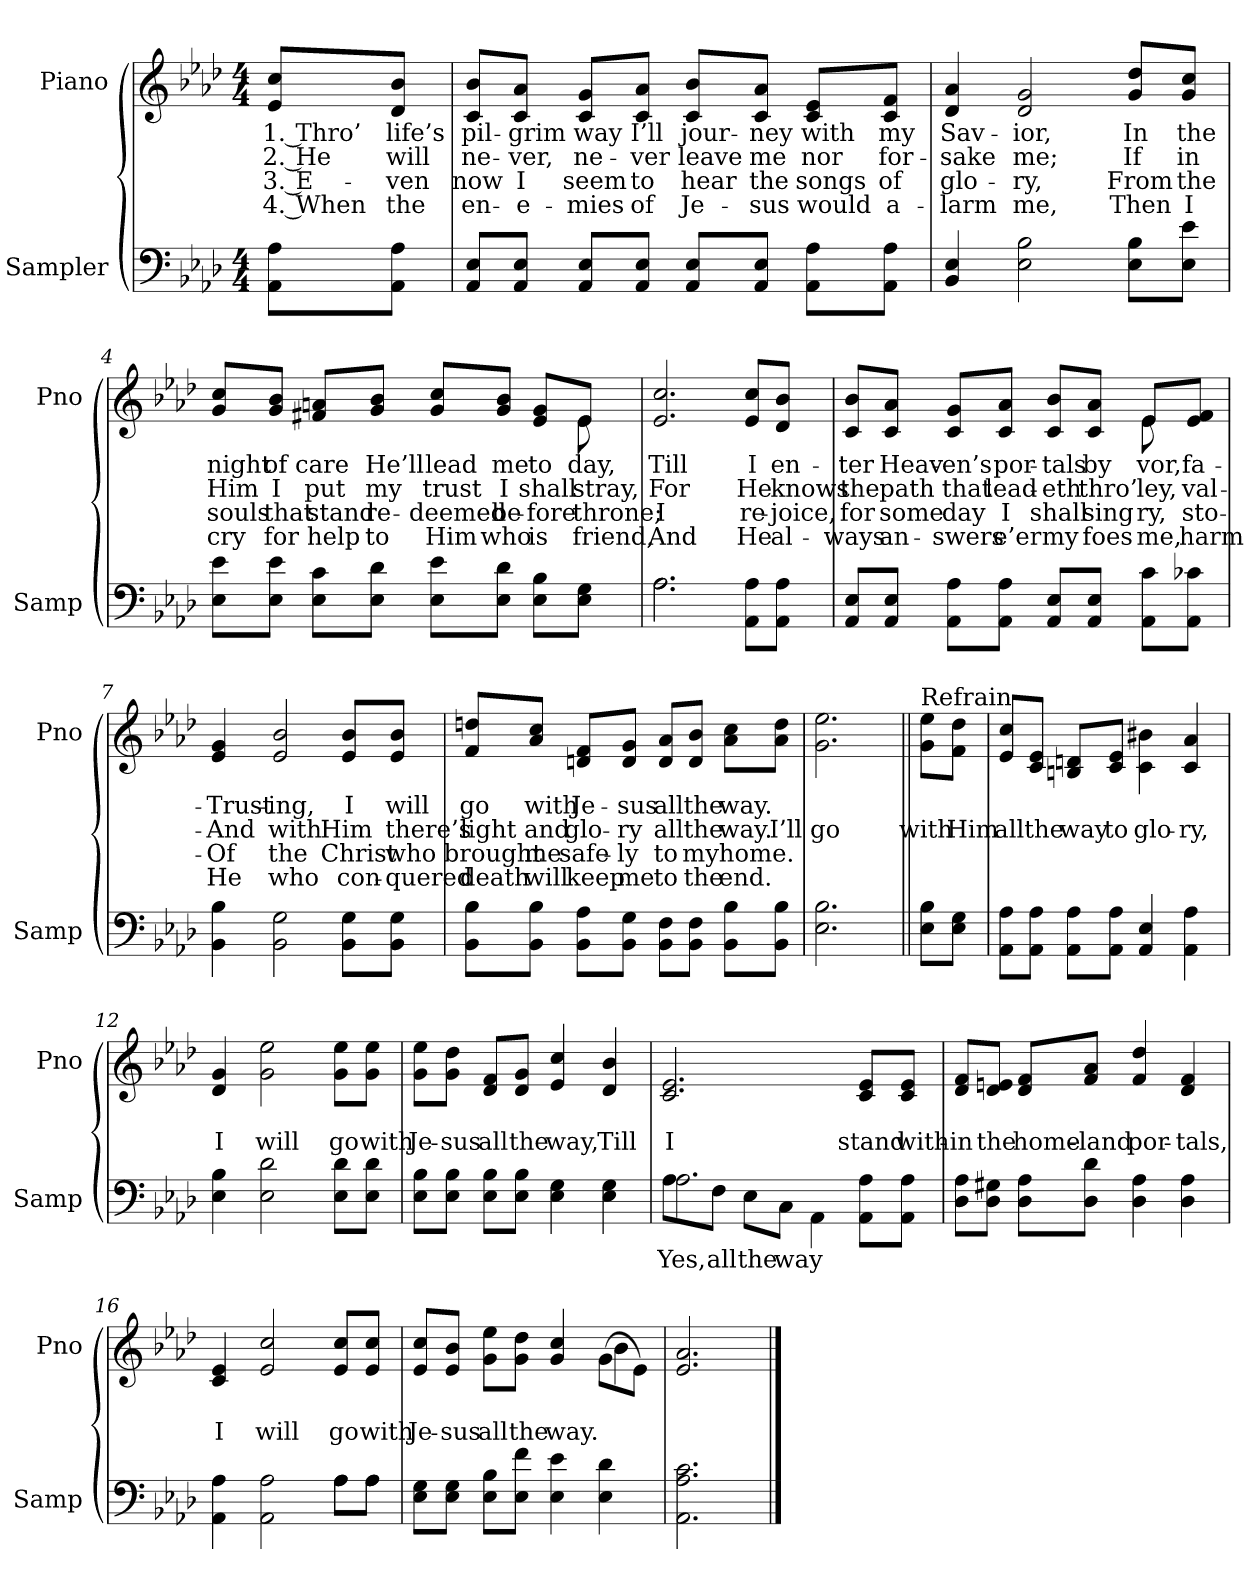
**kern	**text	**kern	**text	**text	**text	**text
*part2	*part2	*part1	*part1	*part1	*part1	*part1
*staff2	*staff2	*staff1	*staff1	*staff1	*staff1	*staff1
*I"Sampler	*	*I"Piano	*	*	*	*
*I'Samp	*	*I'Pno	*	*	*	*
*clefF4	*	*clefG2	*	*	*	*
*k[b-e-a-d-]	*	*k[b-e-a-d-]	*	*	*	*
*A-:	*	*A-:	*	*	*	*
*M4/4	*	*M4/4	*	*	*	*
=1	=1	=1	=1	=1	=1	=1
8AA-\ 8A-\L	.	8e-/ 8cc/L	1. Thro’	2. He	3. E-	4. When
8AA-\ 8A-\J	.	8d-/ 8b-/J	life’s	will	-ven	the
=2	=2	=2	=2	=2	=2	=2
8AA-/ 8E-/L	.	8c/ 8b-/L	pil-	ne-	now	en-
8AA-/ 8E-/J	.	8c/ 8a-/J	-grim	-ver,	I	-e-
8AA-/ 8E-/L	.	8c/ 8g/L	way	ne-	seem	-mies
8AA-/ 8E-/J	.	8c/ 8a-/J	I’ll	-ver	to	of
8AA-/ 8E-/L	.	8c/ 8b-/L	jour-	leave	hear	Je-
8AA-/ 8E-/J	.	8c/ 8a-/J	-ney	me	the	-sus
8AA-\ 8A-\L	.	8c/ 8e-/L	with	nor	songs	would
8AA-\ 8A-\J	.	8c/ 8f/J	my	for-	of	a-
=3	=3	=3	=3	=3	=3	=3
4BB- 4E-	.	4d- 4a-	Sav-	-sake	glo-	-larm
2E- 2B-	.	2d- 2g	-ior,	me;	-ry,	me,
8E-\ 8B-\L	.	8g/ 8dd-/L	In	If	From	Then
8E-\ 8e-\J	.	8g/ 8cc/J	the	in	the	I
=4	=4	=4	=4	=4	=4	=4
*	*	*^	*	*	*	*
8E-\ 8e-\L	.	8g/ 8cc/L	2..ryy	night	Him	souls	cry
8E-\ 8e-\J	.	8g/ 8b-/J	.	of	I	that	for
8E-\ 8c\L	.	8f#X/ 8an/L	.	care	put	stand	help
8E-\ 8d-\J	.	8g/ 8b-/J	.	He’ll	my	re-	to
8E-\ 8e-\L	.	8g/ 8cc/L	.	lead	trust	-deemed	Him
8E-\ 8d-\J	.	8g/ 8b-/J	.	me	I	be-	who
8E-\ 8B-\L	.	8e-/ 8g/L	.	to	shall	-fore	is
8E-\ 8G\J	.	8e-/J	8e-	day,	stray,	throne;	friend,
*	*	*v	*v	*	*	*	*
=5	=5	=5	=5	=5	=5	=5
*^	*	*	*	*	*	*
2.A-\	2.A-	.	2.e- 2.cc	Till	For	I	And
8AA-\ 8A-\L	4ryy	.	8e-/ 8cc/L	I	He	re-	He
8AA-\ 8A-\J	.	.	8d-/ 8b-/J	en-	knows	-joice,	al-
*v	*v	*	*	*	*	*	*
=6	=6	=6	=6	=6	=6	=6
*	*	*^	*	*	*	*
8AA-/ 8E-/L	.	8c/ 8b-/L	2.ryy	-ter	the	for	-ways
8AA-/ 8E-/J	.	8c/ 8a-/J	.	Heav-	path	some	an-
8AA-\ 8A-\L	.	8c/ 8g/L	.	-en’s	that	day	-swers
8AA-\ 8A-\J	.	8c/ 8a-/J	.	por-	lead-	I	e’er
8AA-/ 8E-/L	.	8c/ 8b-/L	.	-tals	-eth	shall	my
8AA-/ 8E-/J	.	8c/ 8a-/J	.	by	thro’	sing	foes
8AA-\ 8c\L	.	8e-/L	8e-	-vor,	-ley,	-ry,	me,
8AA-\ 8c-X\J	.	8e-/ 8f/J	8ryy	fa-	val-	sto-	harm
*	*	*v	*v	*	*	*	*
=7	=7	=7	=7	=7	=7	=7
4BB- 4B-	.	4e- 4g	Trust-	And	Of	He
2BB- 2G	.	2e- 2b-	-ing,	with	the	who
8BB-\ 8G\L	.	8e-/ 8b-/L	I	Him	Christ	con-
8BB-\ 8G\J	.	8e-/ 8b-/J	will	there’s	who	-quered
=8	=8	=8	=8	=8	=8	=8
8BB-\ 8B-\L	.	8f/ 8ddn/L	go	light	brought	death
8BB-\ 8B-\J	.	8a-/ 8cc/J	with	and	me	will
8BB-\ 8A-\L	.	8dn/ 8f/L	Je-	glo-	safe-	keep
8BB-\ 8G\J	.	8d/ 8g/J	-sus	-ry	-ly	me
8BB-\ 8F\L	.	8d/ 8a-/L	all	all	to	to
8BB-\ 8F\J	.	8d/ 8b-/J	the	the	my	the
8BB-\ 8B-\L	.	8a-\ 8cc\L	way.	way.	home.	end.
8BB-\ 8B-\J	.	8a-\ 8dd\J	.	I’ll	.	.
=9	=9	=9	=9	=9	=9	=9
2.E- 2.B-	.	2.g 2.ee-	.	go	.	.
=10||	=10||	=10||	=10||	=10||	=10||	=10||
!	!	!LO:TX:t=Refrain	!	!	!	!
8E-\ 8B-\L	.	8g\ 8ee-\L	.	with	.	.
8E-\ 8G\J	.	8f\ 8dd-\J	.	Him	.	.
=11	=11	=11	=11	=11	=11	=11
8AA-\ 8A-\L	.	8e-/ 8cc/L	.	all	.	.
8AA-\ 8A-\J	.	8c/ 8e-/J	.	the	.	.
8AA-\ 8A-\L	.	8Bn/ 8dn/L	.	way	.	.
8AA-\ 8A-\J	.	8c/ 8e-/J	.	to	.	.
4AA- 4E-	.	4c\ 4b#X\	.	glo-	.	.
4AA- 4A-	.	4c 4a-	.	-ry,	.	.
=12	=12	=12	=12	=12	=12	=12
4E- 4B-	.	4d- 4g	.	I	.	.
2E- 2d-	.	2g 2ee-	.	will	.	.
8E-\ 8d-\L	.	8g\ 8ee-\L	.	go	.	.
8E-\ 8d-\J	.	8g\ 8ee-\J	.	with	.	.
=13	=13	=13	=13	=13	=13	=13
8E-\ 8B-\L	.	8g\ 8ee-\L	.	Je-	.	.
8E-\ 8B-\J	.	8g\ 8dd-\J	.	-sus	.	.
8E-\ 8B-\L	.	8d-/ 8f/L	.	all	.	.
8E-\ 8B-\J	.	8d-/ 8g/J	.	the	.	.
4E- 4G	.	4e- 4cc	.	way,	.	.
4E- 4G	.	4d- 4b-	.	Till	.	.
=14	=14	=14	=14	=14	=14	=14
*^	*	*	*	*	*	*
8A-\L	2.A-	Yes,	2.c 2.e-	.	I	.	.
8F\J	.	all	.	.	.	.	.
8E-\L	.	the	.	.	.	.	.
8C\J	.	way	.	.	.	.	.
4AA-\	.	.	.	.	.	.	.
8AA-\ 8A-\L	4ryy	.	8c/ 8e-/L	.	stand	.	.
8AA-\ 8A-\J	.	.	8c/ 8e-/J	.	with-	.	.
*v	*v	*	*	*	*	*	*
=15	=15	=15	=15	=15	=15	=15
8D-\ 8A-\L	.	8d-/ 8f/L	.	-in	.	.
8D-\ 8G#X\J	.	8d-/ 8en/J	.	the	.	.
8D-\ 8A-\L	.	8d-/ 8f/L	.	home-	.	.
8D-\ 8d-\J	.	8f/ 8a-/J	.	-land	.	.
4D- 4A-	.	4f 4dd-	.	por-	.	.
4D- 4A-	.	4d- 4f	.	-tals,	.	.
=16	=16	=16	=16	=16	=16	=16
*^	*	*	*	*	*	*
4AA- 4A-	2.ryy	.	4c 4e-	.	I	.	.
2AA- 2A-	.	.	2e- 2cc	.	will	.	.
8A-\L	8A-\L	.	8e-/ 8cc/L	.	go	.	.
8A-\J	8A-\J	.	8e-/ 8cc/J	.	with	.	.
*v	*v	*	*	*	*	*	*
=17	=17	=17	=17	=17	=17	=17
*	*	*^	*	*	*	*
8E-\ 8G\L	.	8e-/ 8cc/L	2.ryy	.	Je-	.	.
8E-\ 8G\J	.	8e-/ 8b-/J	.	.	-sus	.	.
8E-\ 8B-\L	.	8g\ 8ee-\L	.	.	all	.	.
8E-\ 8f\J	.	8g\ 8dd-\J	.	.	the	.	.
4E- 4e-	.	4g 4cc	.	.	way.	.	.
4E- 4d-	.	(8g\L	4b-	.	.	.	.
.	.	8e-\J)	.	.	.	.	.
*	*	*v	*v	*	*	*	*
=18	=18	=18	=18	=18	=18	=18
2.AA- 2.A- 2.c	.	2.e- 2.a-	.	.	.	.
==	==	==	==	==	==	==
*-	*-	*-	*-	*-	*-	*-
